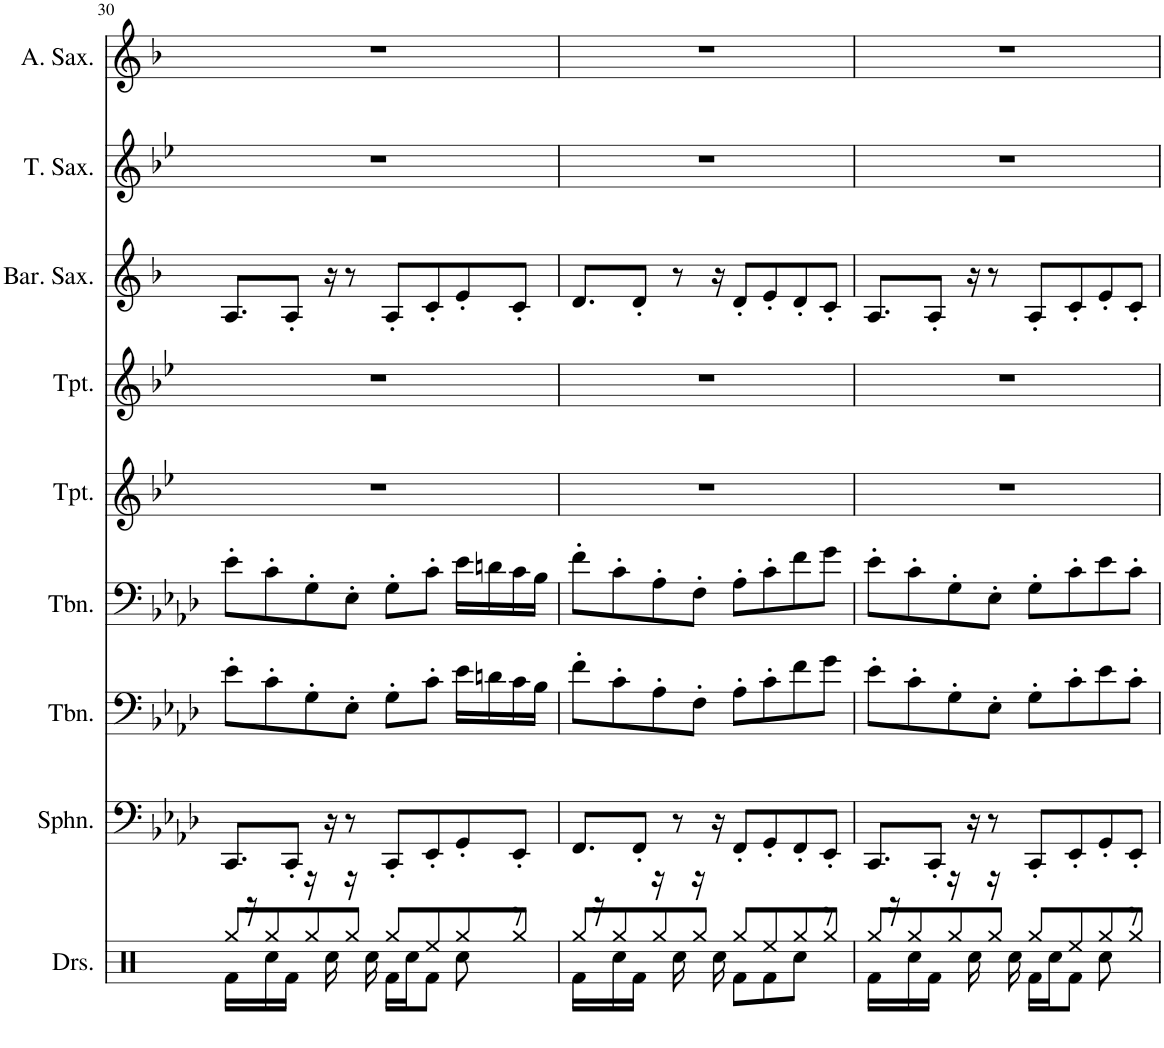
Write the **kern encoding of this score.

**kern	**kern	**kern	**kern	**kern	**kern	**kern	**kern	**kern
*part9	*part8	*part7	*part6	*part5	*part4	*part3	*part2	*part1
*staff9	*staff8	*staff7	*staff6	*staff5	*staff4	*staff3	*staff2	*staff1
*I"Drumset	*I"Sousaphone	*I"Trombone	*I"Trombone	*I"Trumpet	*I"Trumpet	*I"Baritone Saxophone	*I"Tenor Saxophone	*I"Alto Saxophone
*I'Drs.	*I'Sphn.	*I'Tbn.	*I'Tbn.	*I'Tpt.	*I'Tpt.	*I'Bar. Sax.	*I'T. Sax.	*I'A. Sax.
!!LO:PB:g=z
*clefX	*clefF4	*clefF4	*clefF4	*clefG2	*clefG2	*clefG2	*clefG2	*clefG2
*	*	*	*	*Trd1c2	*Trd1c2	*Trd12c21	*Trd8c14	*Trd5c9
*k[]	*k[b-e-a-d-]	*k[b-e-a-d-]	*k[b-e-a-d-]	*k[b-e-]	*k[b-e-]	*k[b-]	*k[b-e-]	*k[b-]
*M4/4	*M4/4	*M4/4	*M4/4	*M4/4	*M4/4	*M4/4	*M4/4	*M4/4
=30	=30	=30	=30	=30	=30	=30	=30	=30
*^	*	*	*	*	*	*	*	*
16Rf\LL	8Rgg/L	8.CC/L	8e-'\L	8e-'\L	1r	1r	8.A/L	1r	1r
16r	.	.	.	.	.	.	.	.	.
!LO:N:head=solid	!	!	!	!	!	!	!	!	!
16Rcc\	8Rgg/	.	8c'\	8c'\	.	.	.	.	.
16Rf\JJ	.	8CC'/J	.	.	.	.	8A'/J	.	.
16r	8Rgg/	.	8G'\	8G'\	.	.	.	.	.
16Rcc\	.	16r	.	.	.	.	16r	.	.
16r	8Rgg/J	8r	8E-'\J	8E-'\J	.	.	8r	.	.
16Rcc\	.	.	.	.	.	.	.	.	.
16Rf\LL	8Rgg/L	8CC'/L	8G'\L	8G'\L	.	.	8A'/L	.	.
16Rcc\J	.	.	.	.	.	.	.	.	.
8Rf\J	8Ree/	8EE-'/	8c'\J	8c'\J	.	.	8c'/	.	.
8Rcc\	8Rgg/	8GG'/	16e-\LL	16e-\LL	.	.	8e'/	.	.
.	.	.	16dn\	16dn\	.	.	.	.	.
8r	8Rgg/J	8EE-'/J	16c\	16c\	.	.	8c'/J	.	.
.	.	.	16B-\JJ	16B-\JJ	.	.	.	.	.
=31	=31	=31	=31	=31	=31	=31	=31	=31	=31
16Rf\LL	8Rgg/L	8.FF/L	8f'\L	8f'\L	1r	1r	8.d/L	1r	1r
16r	.	.	.	.	.	.	.	.	.
!LO:N:head=solid	!	!	!	!	!	!	!	!	!
16Rcc\	8Rgg/	.	8c'\	8c'\	.	.	.	.	.
16Rf\JJ	.	8FF'/J	.	.	.	.	8d'/J	.	.
16r	8Rgg/	.	8A-'\	8A-'\	.	.	.	.	.
16Rcc\	.	8r	.	.	.	.	8r	.	.
16r	8Rgg/J	.	8F'\J	8F'\J	.	.	.	.	.
16Rcc\	.	16r	.	.	.	.	16r	.	.
8Rf\L	8Rgg/L	8FF'/L	8A-'\L	8A-'\L	.	.	8d'/L	.	.
8Rf\	8Ree/	8GG'/	8c'\	8c'\	.	.	8e'/	.	.
8Rcc\J	8Rgg/	8FF'/	8f\	8f\	.	.	8d'/	.	.
8r	8Rgg/J	8EE-'/J	8g\J	8g\J	.	.	8c'/J	.	.
=32	=32	=32	=32	=32	=32	=32	=32	=32	=32
16Rf\LL	8Rgg/L	8.CC/L	8e-'\L	8e-'\L	1r	1r	8.A/L	1r	1r
16r	.	.	.	.	.	.	.	.	.
!LO:N:head=solid	!	!	!	!	!	!	!	!	!
16Rcc\	8Rgg/	.	8c'\	8c'\	.	.	.	.	.
16Rf\JJ	.	8CC'/J	.	.	.	.	8A'/J	.	.
16r	8Rgg/	.	8G'\	8G'\	.	.	.	.	.
16Rcc\	.	16r	.	.	.	.	16r	.	.
16r	8Rgg/J	8r	8E-'\J	8E-'\J	.	.	8r	.	.
16Rcc\	.	.	.	.	.	.	.	.	.
16Rf\LL	8Rgg/L	8CC'/L	8G'\L	8G'\L	.	.	8A'/L	.	.
16Rcc\J	.	.	.	.	.	.	.	.	.
8Rf\J	8Ree/	8EE-'/	8c'\	8c'\	.	.	8c'/	.	.
8Rcc\	8Rgg/	8GG'/	8e-\	8e-\	.	.	8e'/	.	.
8r	8Rgg/J	8EE-'/J	8c'\J	8c'\J	.	.	8c'/J	.	.
*v	*v	*	*	*	*	*	*	*	*
=	=	=	=	=	=	=	=	=
*-	*-	*-	*-	*-	*-	*-	*-	*-
